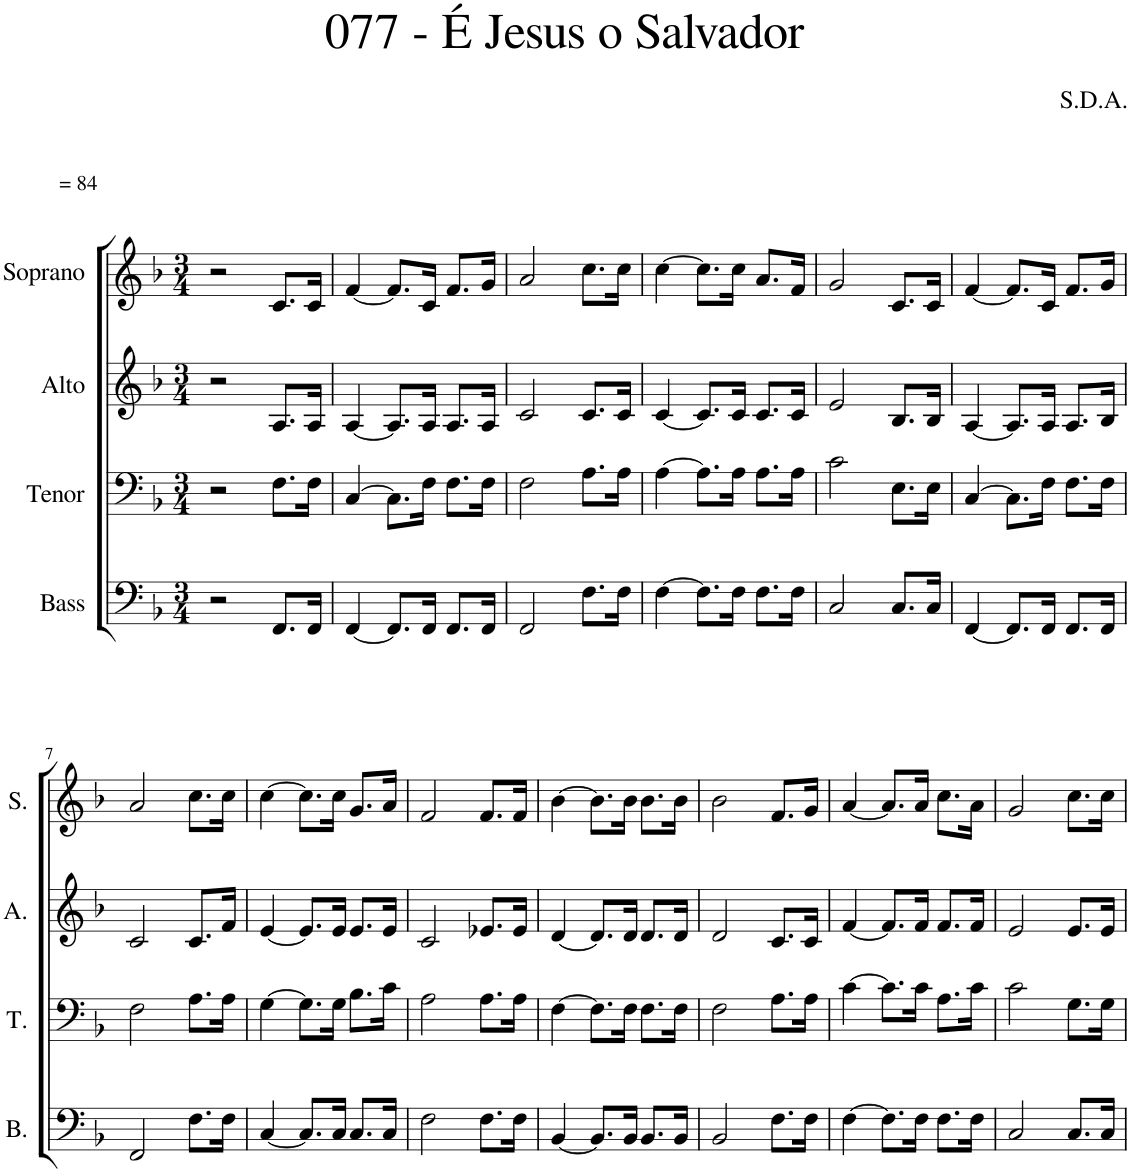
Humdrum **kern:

**kern	**kern	**kern	**kern
*part4	*part3	*part2	*part1
*staff4	*staff3	*staff2	*staff1
*I"Bass	*I"Tenor	*I"Alto	*I"Soprano
*I'B.	*I'T.	*I'A.	*I'S.
*clefF4	*clefF4	*clefG2	*clefG2
*k[b-]	*k[b-]	*k[b-]	*k[b-]
*M3/4	*M3/4	*M3/4	*M3/4
=1	=1	=1	=1
!	!	!	!LO:TX:a:t== 84
2r	2r	2r	2r
8.FF/L	8.F\L	8.A/L	8.c/L
16FF/Jk	16F\Jk	16A/Jk	16c/Jk
=2	=2	=2	=2
[4FF/	[4C/	[4A/	[4f/
8.FF/L]	8.C\L]	8.A/L]	8.f/L]
16FF/Jk	16F\Jk	16A/Jk	16c/Jk
8.FF/L	8.F\L	8.A/L	8.f/L
16FF/Jk	16F\Jk	16A/Jk	16g/Jk
=3	=3	=3	=3
2FF/	2F\	2c/	2a/
8.F\L	8.A\L	8.c/L	8.cc\L
16F\Jk	16A\Jk	16c/Jk	16cc\Jk
=4	=4	=4	=4
[4F\	[4A\	[4c/	[4cc\
8.F\L]	8.A\L]	8.c/L]	8.cc\L]
16F\Jk	16A\Jk	16c/Jk	16cc\Jk
8.F\L	8.A\L	8.c/L	8.a/L
16F\Jk	16A\Jk	16c/Jk	16f/Jk
=5	=5	=5	=5
2C/	2c\	2e/	2g/
8.C/L	8.E\L	8.B-/L	8.c/L
16C/Jk	16E\Jk	16B-/Jk	16c/Jk
=6	=6	=6	=6
[4FF/	[4C/	[4A/	[4f/
8.FF/L]	8.C\L]	8.A/L]	8.f/L]
16FF/Jk	16F\Jk	16A/Jk	16c/Jk
8.FF/L	8.F\L	8.A/L	8.f/L
16FF/Jk	16F\Jk	16B-/Jk	16g/Jk
!!LO:LB:g=z
=7	=7	=7	=7
2FF/	2F\	2c/	2a/
8.F\L	8.A\L	8.c/L	8.cc\L
16F\Jk	16A\Jk	16f/Jk	16cc\Jk
=8	=8	=8	=8
[4C/	[4G\	[4e/	[4cc\
8.C/L]	8.G\L]	8.e/L]	8.cc\L]
16C/Jk	16G\Jk	16e/Jk	16cc\Jk
8.C/L	8.B-\L	8.e/L	8.g/L
16C/Jk	16c\Jk	16e/Jk	16a/Jk
=9	=9	=9	=9
2F\	2A\	2c/	2f/
8.F\L	8.A\L	8.e-X/L	8.f/L
16F\Jk	16A\Jk	16e-/Jk	16f/Jk
=10	=10	=10	=10
[4BB-/	[4F\	[4d/	[4b-\
8.BB-/L]	8.F\L]	8.d/L]	8.b-\L]
16BB-/Jk	16F\Jk	16d/Jk	16b-\Jk
8.BB-/L	8.F\L	8.d/L	8.b-\L
16BB-/Jk	16F\Jk	16d/Jk	16b-\Jk
=11	=11	=11	=11
2BB-/	2F\	2d/	2b-\
8.F\L	8.A\L	8.c/L	8.f/L
16F\Jk	16A\Jk	16c/Jk	16g/Jk
=12	=12	=12	=12
[4F\	[4c\	[4f/	[4a/
8.F\L]	8.c\L]	8.f/L]	8.a/L]
16F\Jk	16c\Jk	16f/Jk	16a/Jk
8.F\L	8.A\L	8.f/L	8.cc\L
16F\Jk	16c\Jk	16f/Jk	16a\Jk
=13	=13	=13	=13
2C/	2c\	2e/	2g/
8.C/L	8.G\L	8.e/L	8.cc\L
16C/Jk	16G\Jk	16e/Jk	16cc\Jk
=	=	=	=
*-	*-	*-	*-
